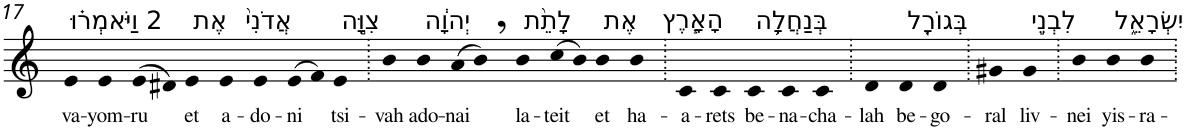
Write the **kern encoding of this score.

**kern	**text
*part1	*part1
*staff1	*staff1
*I"Piano	*
*I'Pno	*
!!LO:PB:g=z
*clefG2	*
*k[]	*
=17	=17
!LO:TX:a:t=2 וַיֹּאמְר֗וּ	!
!	!LO:LY:b
4e	va-
!	!LO:LY:b
4e	-yom-
!	!LO:LY:b
(>8e	-ru
8d#X)	.
!LO:TX:a:t=אֶת	!
!	!LO:LY:b
4e	et
!LO:TX:a:t=אֲדֹנִי֙	!
!	!LO:LY:b
4e	a-
!	!LO:LY:b
4e	-do-
!	!LO:LY:b
(>8e	-ni
8f)	.
!LO:TX:a:t=צִוָּ֣ה	!
!	!LO:LY:b
4e	tsi-
=18.	=18.
!	!LO:LY:b
4b	-vah
!LO:TX:a:t=יְהוָ֔ה	!
!	!LO:LY:b
4b	ado-
!	!LO:LY:b
(>8a	-nai
8b,)	.
!LO:TX:a:t=לָתֵ֨ת	!
!	!LO:LY:b
4b	la-
!	!LO:LY:b
(>8cc	-teit
8b)	.
!LO:TX:a:t=אֶת	!
!	!LO:LY:b
4b	et
!LO:TX:a:t=הָאָ֧רֶץ	!
!	!LO:LY:b
4b	ha-
=19.	=19.
!	!LO:LY:b
4c	-a-
!	!LO:LY:b
4c	-rets
!LO:TX:a:t=בְּנַחֲלָ֛ה	!
!	!LO:LY:b
4c	be-
!	!LO:LY:b
4c	-na-
!	!LO:LY:b
4c	-cha-
=20.	=20.
!	!LO:LY:b
4d	-lah
!LO:TX:a:t=בְּגוֹרָ֖ל	!
!	!LO:LY:b
4d	be-
!	!LO:LY:b
4d	-go-
=21.	=21.
!	!LO:LY:b
4g#X	-ral
!LO:TX:a:t=לִבְנֵ֣י	!
!	!LO:LY:b
4g#	liv-
=22.	=22.
!	!LO:LY:b
4b	-nei
!LO:TX:a:t=יִשְׂרָאֵ֑ל	!
!	!LO:LY:b
4b	yis-
!	!LO:LY:b
4b	-ra-
=.	=.
*-	*-
